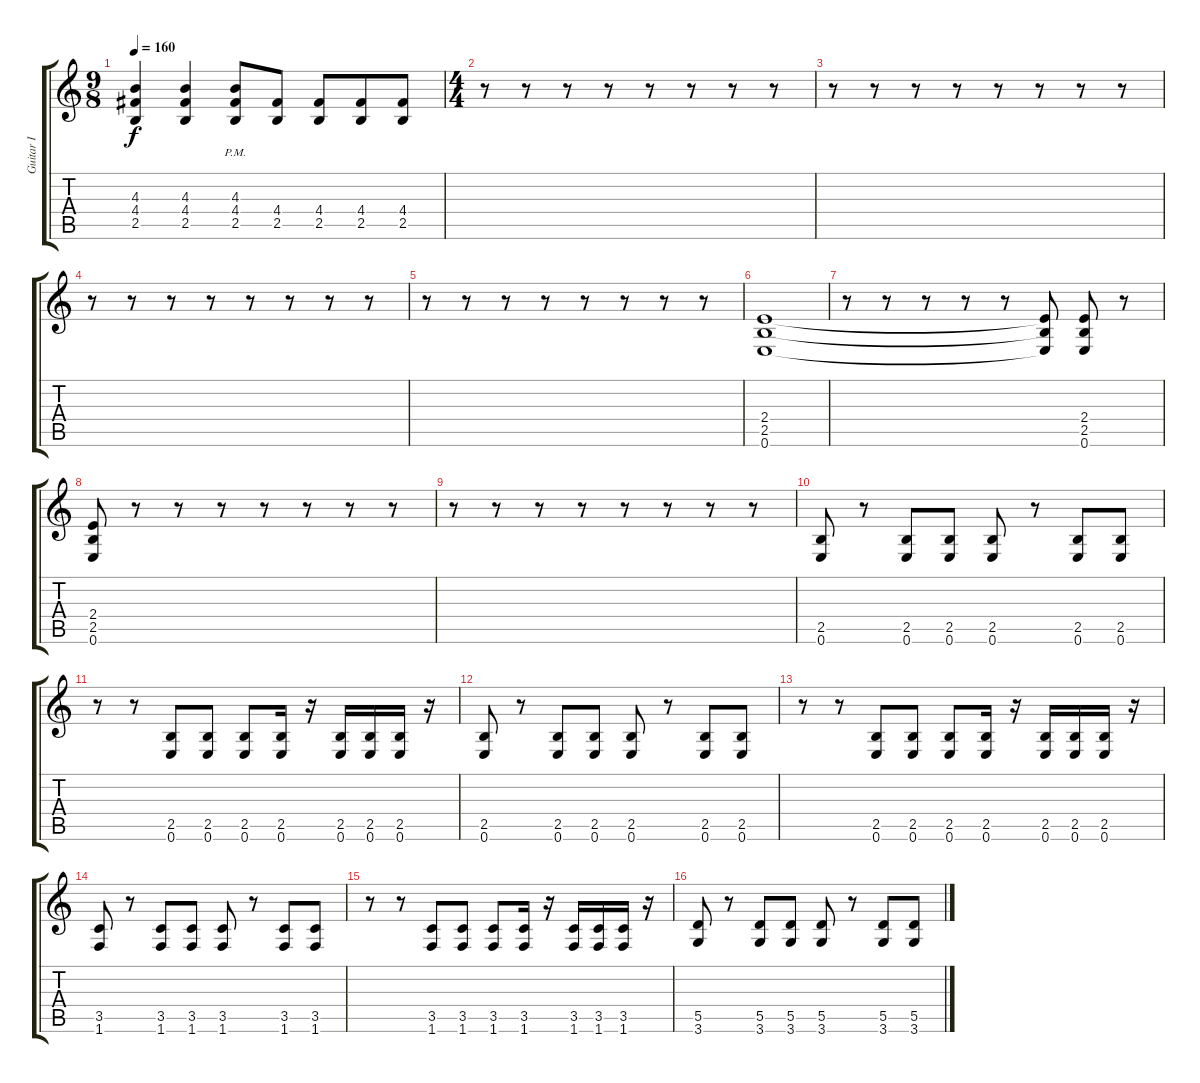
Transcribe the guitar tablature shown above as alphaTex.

\track ("Guitar I" "Guitar I") {instrument distortionguitar}
\staff {score tabs}
\tuning (E4 B3 G3 D3 A2 E2) {hide}
\ts (9 8)
\tempo 160
\clef g2
\ks c
(4.3 4.4 2.5).4{dy f} (4.3 4.4 2.5).4 (4.3{pm} 4.4{pm} 2.5{pm}).8 (4.4 2.5).8 (4.4 2.5).8 (4.4 2.5).8 (4.4 2.5).8 |
\ts (4 4)
r.8 r.8 r.8 r.8 r.8 r.8 r.8 r.8 |
r.8 r.8 r.8 r.8 r.8 r.8 r.8 r.8 |
r.8 r.8 r.8 r.8 r.8 r.8 r.8 r.8 |
r.8 r.8 r.8 r.8 r.8 r.8 r.8 r.8 |
(2.4 2.5 0.6).1 |
r.8 r.8 r.8 r.8 r.8 (2.4{t} 2.5{t} 0.6{t}).8 (2.4 2.5 0.6).8 r.8 |
(2.4 2.5 0.6).8 r.8 r.8 r.8 r.8 r.8 r.8 r.8 |
r.8 r.8 r.8 r.8 r.8 r.8 r.8 r.8 |
(2.5 0.6).8 r.8 (2.5 0.6).8 (2.5 0.6).8 (2.5 0.6).8 r.8 (2.5 0.6).8 (2.5 0.6).8 |
r.8 r.8 (2.5 0.6).8 (2.5 0.6).8 (2.5 0.6).8 (2.5 0.6).16 r.16 (2.5 0.6).16 (2.5 0.6).16 (2.5 0.6).16 r.16 |
(2.5 0.6).8 r.8 (2.5 0.6).8 (2.5 0.6).8 (2.5 0.6).8 r.8 (2.5 0.6).8 (2.5 0.6).8 |
r.8 r.8 (2.5 0.6).8 (2.5 0.6).8 (2.5 0.6).8 (2.5 0.6).16 r.16 (2.5 0.6).16 (2.5 0.6).16 (2.5 0.6).16 r.16 |
(3.5 1.6).8 r.8 (3.5 1.6).8 (3.5 1.6).8 (3.5 1.6).8 r.8 (3.5 1.6).8 (3.5 1.6).8 |
r.8 r.8 (3.5 1.6).8 (3.5 1.6).8 (3.5 1.6).8 (3.5 1.6).16 r.16 (3.5 1.6).16 (3.5 1.6).16 (3.5 1.6).16 r.16 |
(5.5 3.6).8 r.8 (5.5 3.6).8 (5.5 3.6).8 (5.5 3.6).8 r.8 (5.5 3.6).8 (5.5 3.6).8
